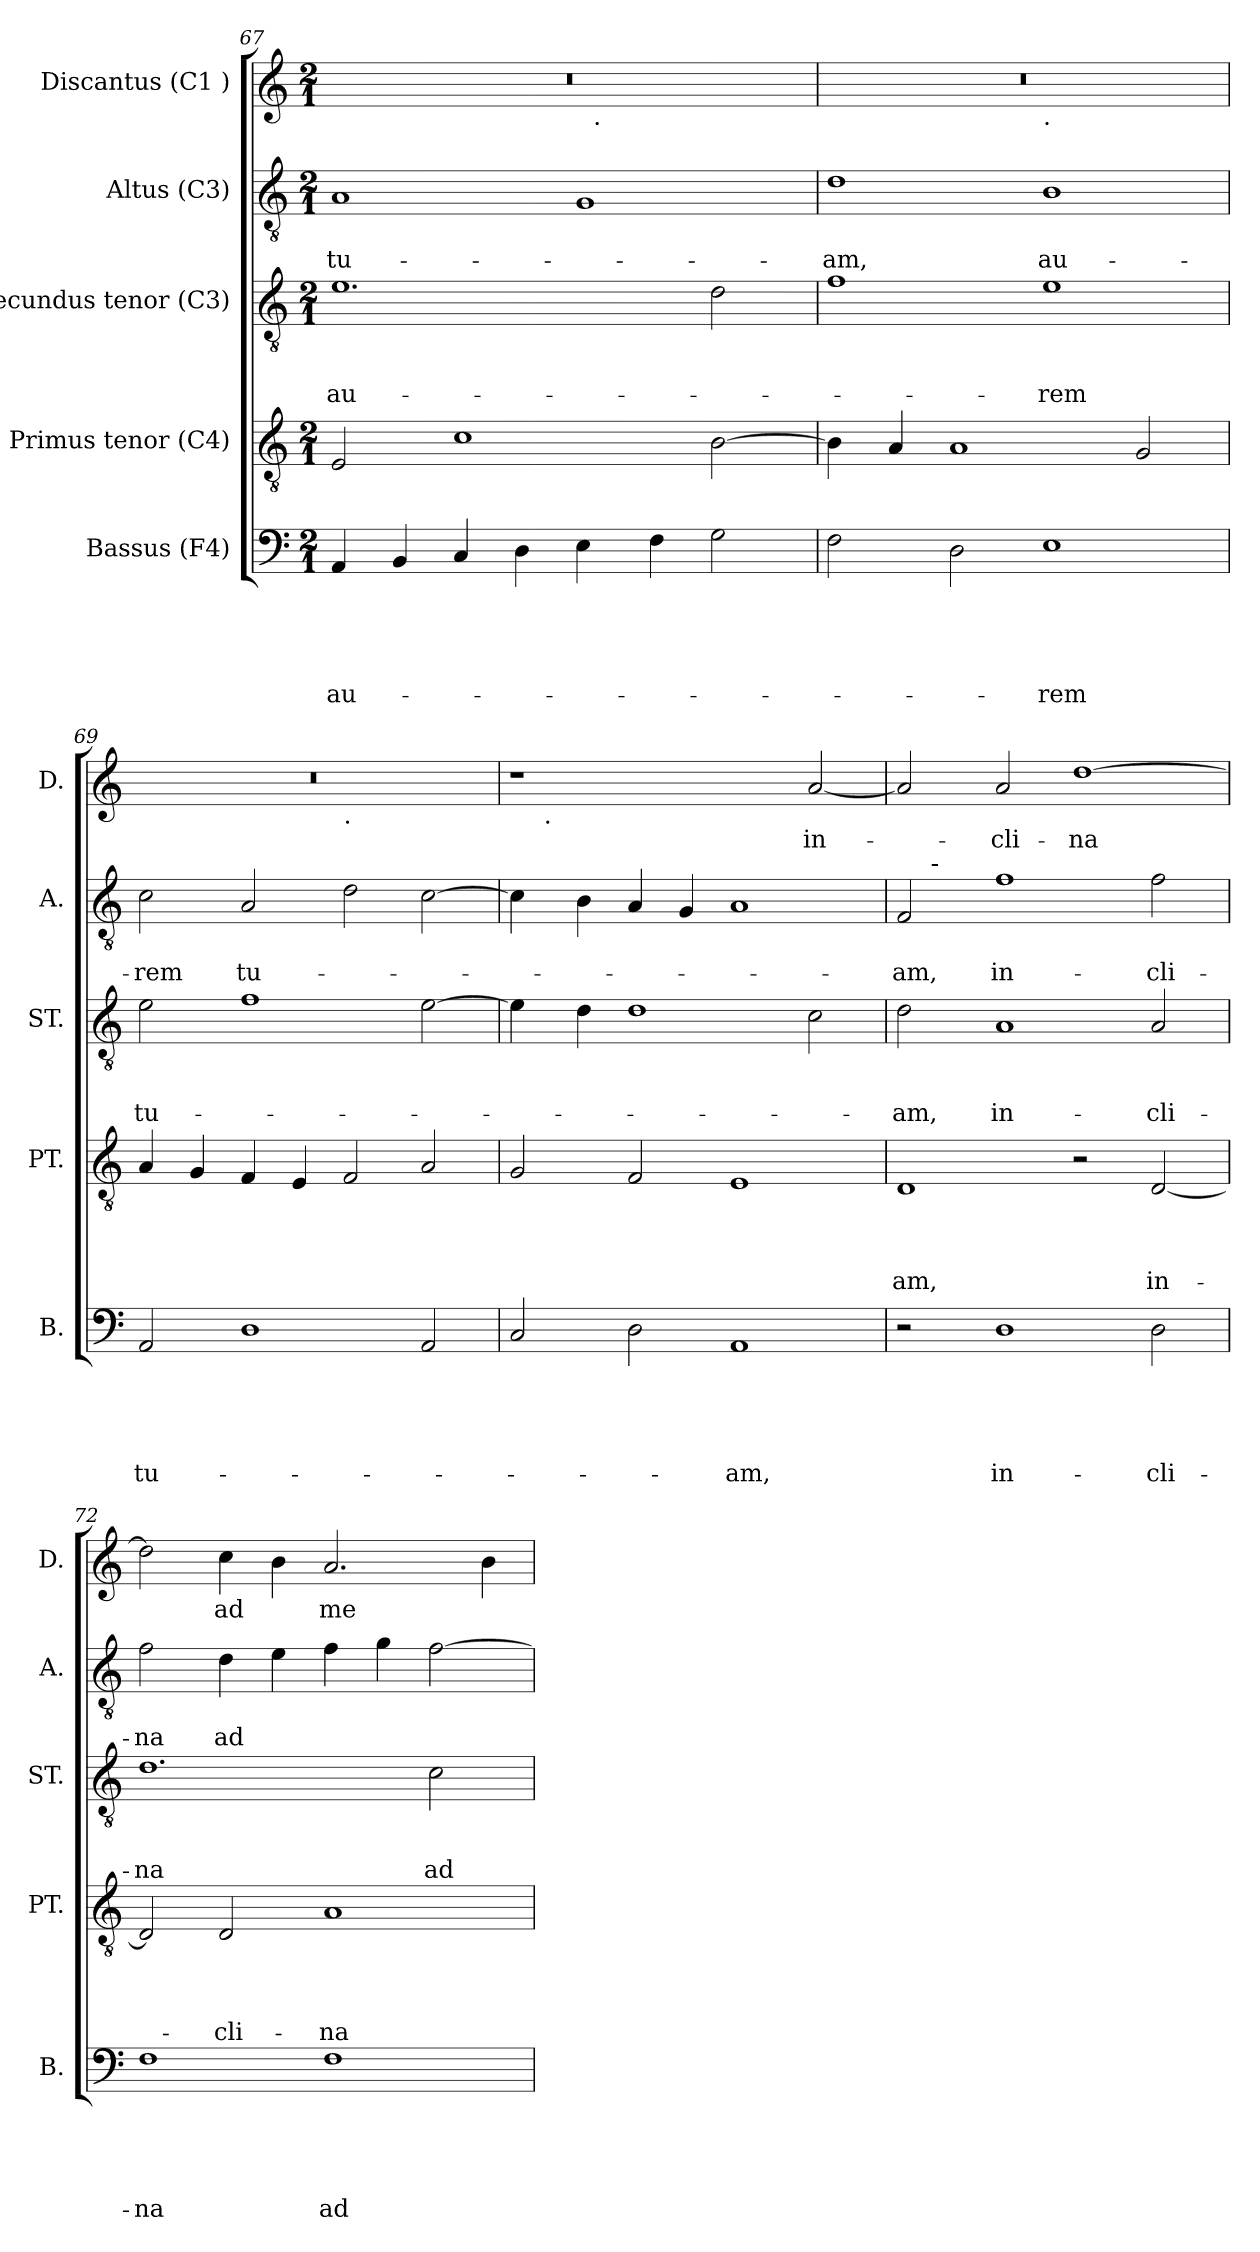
**kern	**text	**text	**text	**text	**text	**kern	**text	**text	**text	**text	**kern	**text	**text	**text	**kern	**text	**text	**kern	**text
*part5	*part5	*part5	*part5	*part5	*part5	*part4	*part4	*part4	*part4	*part4	*part3	*part3	*part3	*part3	*part2	*part2	*part2	*part1	*part1
*staff5	*staff5	*staff5	*staff5	*staff5	*staff5	*staff4	*staff4	*staff4	*staff4	*staff4	*staff3	*staff3	*staff3	*staff3	*staff2	*staff2	*staff2	*staff1	*staff1
*I"Bassus (F4)	*	*	*	*	*	*I"Primus tenor (C4)	*	*	*	*	*I"Secundus tenor (C3)	*	*	*	*I"Altus (C3)	*	*	*I"Discantus (C1 )	*
*I'B.	*	*	*	*	*	*I'PT.	*	*	*	*	*I'ST.	*	*	*	*I'A.	*	*	*I'D.	*
!!LO:PB:g=z
*clefF4	*	*	*	*	*	*clefGv2	*	*	*	*	*clefGv2	*	*	*	*clefGv2	*	*	*clefG2	*
*k[]	*	*	*	*	*	*k[]	*	*	*	*	*k[]	*	*	*	*k[]	*	*	*k[]	*
*C:	*	*	*	*	*	*C:	*	*	*	*	*C:	*	*	*	*C:	*	*	*C:	*
*M2/1	*	*	*	*	*	*M2/1	*	*	*	*	*M2/1	*	*	*	*M2/1	*	*	*M2/1	*
=67	=67	=67	=67	=67	=67	=67	=67	=67	=67	=67	=67	=67	=67	=67	=67	=67	=67	=67	=67
!	!	!	!	!	!LO:LY:b	!	!	!	!	!	!	!	!	!LO:LY:b	!	!	!LO:LY:b	!	!
*	*	*	*	*	*	*	*	*	*	*	*	*	*	*	*	*	*	*^	*
4AA/	.	.	.	.	au-	2E/	.	.	.	.	1.e	.	.	au-	1A	.	tu-	0r	1ryy	.
4BB/	.	.	.	.	.	.	.	.	.	.	.	.	.	.	.	.	.	.	.	.
4C/	.	.	.	.	.	1c	.	.	.	.	.	.	.	.	.	.	.	.	.	.
4D\	.	.	.	.	.	.	.	.	.	.	.	.	.	.	.	.	.	.	.	.
4E\	.	.	.	.	.	.	.	.	.	.	.	.	.	.	1G	.	.	.	32ryy	.
!	!	!	!	!	!	!	!	!	!	!	!	!	!	!	!	!	!	!	!LO:TX:b:t=.	!
.	.	.	.	.	.	.	.	.	.	.	.	.	.	.	.	.	.	.	2ryy	.
4F\	.	.	.	.	.	.	.	.	.	.	.	.	.	.	.	.	.	.	.	.
2G\	.	.	.	.	.	[>2B\	.	.	.	.	2d\	.	.	.	.	.	.	.	.	.
.	.	.	.	.	.	.	.	.	.	.	.	.	.	.	.	.	.	.	4...ryy	.
=68	=68	=68	=68	=68	=68	=68	=68	=68	=68	=68	=68	=68	=68	=68	=68	=68	=68	=68	=68	=68
!	!	!	!	!	!	!	!	!	!	!	!	!	!	!	!	!	!LO:LY:b	!	!	!
2F\	.	.	.	.	.	4B\]	.	.	.	.	1f	.	.	.	1d	.	-am,	0r	1ryy	.
.	.	.	.	.	.	4A/	.	.	.	.	.	.	.	.	.	.	.	.	.	.
2D\	.	.	.	.	.	1A	.	.	.	.	.	.	.	.	.	.	.	.	.	.
!	!	!	!	!	!	!	!	!	!	!	!	!	!	!	!	!	!	!	!LO:TX:b:t=.	!
!	!	!	!	!	!LO:LY:b	!	!	!	!	!	!	!	!	!LO:LY:b	!	!	!LO:LY:b	!	!	!
1E	.	.	.	.	-rem	.	.	.	.	.	1e	.	.	-rem	1B	.	au-	.	1ryy	.
.	.	.	.	.	.	2G/	.	.	.	.	.	.	.	.	.	.	.	.	.	.
=69	=69	=69	=69	=69	=69	=69	=69	=69	=69	=69	=69	=69	=69	=69	=69	=69	=69	=69	=69	=69
!	!	!	!	!	!LO:LY:b	!	!	!	!	!	!	!	!	!LO:LY:b	!	!	!LO:LY:b	!	!	!
2AA/	.	.	.	.	tu-	4A/	.	.	.	.	2e\	.	.	tu-	2c\	.	-rem	0r	1ryy	.
.	.	.	.	.	.	4G/	.	.	.	.	.	.	.	.	.	.	.	.	.	.
!	!	!	!	!	!	!	!	!	!	!	!	!	!	!	!	!	!LO:LY:b	!	!	!
1D	.	.	.	.	.	4F/	.	.	.	.	1f	.	.	.	2A/	.	tu-	.	.	.
.	.	.	.	.	.	4E/	.	.	.	.	.	.	.	.	.	.	.	.	.	.
!	!	!	!	!	!	!	!	!	!	!	!	!	!	!	!	!	!	!	!LO:TX:b:t=.	!
.	.	.	.	.	.	2F/	.	.	.	.	.	.	.	.	2d\	.	.	.	1ryy	.
2AA/	.	.	.	.	.	2A/	.	.	.	.	[>2e\	.	.	.	[>2c\	.	.	.	.	.
=70	=70	=70	=70	=70	=70	=70	=70	=70	=70	=70	=70	=70	=70	=70	=70	=70	=70	=70	=70	=70
2C/	.	.	.	.	.	2G/	.	.	.	.	4e\]	.	.	.	4c\]	.	.	1r	8ryy	.
!	!	!	!	!	!	!	!	!	!	!	!	!	!	!	!	!	!	!	!LO:TX:b:t=.	!
.	.	.	.	.	.	.	.	.	.	.	.	.	.	.	.	.	.	.	1...ryy	.
.	.	.	.	.	.	.	.	.	.	.	4d\	.	.	.	4B\	.	.	.	.	.
2D\	.	.	.	.	.	2F/	.	.	.	.	1d	.	.	.	4A/	.	.	.	.	.
.	.	.	.	.	.	.	.	.	.	.	.	.	.	.	4G/	.	.	.	.	.
!	!	!	!	!	!LO:LY:b	!	!	!	!	!	!	!	!	!	!	!	!	!	!	!
1AA	.	.	.	.	-am,	1E	.	.	.	.	.	.	.	.	1A	.	.	2ryy	.	.
!	!	!	!	!	!	!	!	!	!	!	!	!	!	!	!	!	!	!	!	!LO:LY:b
.	.	.	.	.	.	.	.	.	.	.	2c\	.	.	.	.	.	.	[<2a/	.	in-
!!LO:PB:g=z
=71	=71	=71	=71	=71	=71	=71	=71	=71	=71	=71	=71	=71	=71	=71	=71	=71	=71	=71	=71	=71
!	!	!	!	!	!	!	!	!	!	!LO:LY:b	!	!	!	!LO:LY:b	!	!	!LO:LY:b	!	!	!
*	*	*	*	*	*	*	*	*	*	*	*	*	*	*	*^	*	*	*v	*v	*
2r	.	.	.	.	.	1D	.	.	.	-am,	2d\	.	.	-am,	2F/	8ryy	.	-am,	2a/]	.
!	!	!	!	!	!	!	!	!	!	!	!	!	!	!	!	!LO:TX:a:t=-	!	!	!	!
.	.	.	.	.	.	.	.	.	.	.	.	.	.	.	.	1...ryy	.	.	.	.
!	!	!	!	!	!LO:LY:b	!	!	!	!	!	!	!	!	!LO:LY:b	!	!	!	!LO:LY:b	!	!LO:LY:b
1D	.	.	.	.	in-	.	.	.	.	.	1A	.	.	in-	1f	.	.	in-	2a/	-cli-
!	!	!	!	!	!	!	!	!	!	!	!	!	!	!	!	!	!	!	!	!LO:LY:b
.	.	.	.	.	.	2r	.	.	.	.	.	.	.	.	.	.	.	.	[>1dd	-na
!	!	!	!	!	!LO:LY:b	!	!	!	!	!LO:LY:b	!	!	!	!LO:LY:b	!	!	!	!LO:LY:b	!	!
2D\	.	.	.	.	-cli-	[<2D/	.	.	.	in-	2A/	.	.	-cli-	2f\	.	.	-cli-	.	.
=72	=72	=72	=72	=72	=72	=72	=72	=72	=72	=72	=72	=72	=72	=72	=72	=72	=72	=72	=72	=72
!	!	!	!	!	!LO:LY:b	!	!	!	!	!	!	!	!	!LO:LY:b	!	!	!	!LO:LY:b	!	!
*	*	*	*	*	*	*	*	*	*	*	*	*	*	*	*v	*v	*	*	*	*
1F	.	.	.	.	-na	2D/]	.	.	.	.	1.d	.	.	-na	2f\	.	-na	2dd\]	.
!	!	!	!	!	!	!	!	!	!	!LO:LY:b	!	!	!	!	!	!	!LO:LY:b	!	!LO:LY:b
.	.	.	.	.	.	2D/	.	.	.	-cli-	.	.	.	.	4d\	.	ad	4cc\	ad
.	.	.	.	.	.	.	.	.	.	.	.	.	.	.	4e\	.	.	4b\	.
!	!	!	!	!	!LO:LY:b	!	!	!	!	!LO:LY:b	!	!	!	!	!	!	!	!	!LO:LY:b
1F	.	.	.	.	ad	1A	.	.	.	-na	.	.	.	.	4f\	.	.	2.a/	me
.	.	.	.	.	.	.	.	.	.	.	.	.	.	.	4g\	.	.	.	.
!	!	!	!	!	!	!	!	!	!	!	!	!	!	!LO:LY:b	!	!	!	!	!
.	.	.	.	.	.	.	.	.	.	.	2c\	.	.	ad	[>2f\	.	.	.	.
.	.	.	.	.	.	.	.	.	.	.	.	.	.	.	.	.	.	4b\	.
=	=	=	=	=	=	=	=	=	=	=	=	=	=	=	=	=	=	=	=
*-	*-	*-	*-	*-	*-	*-	*-	*-	*-	*-	*-	*-	*-	*-	*-	*-	*-	*-	*-
